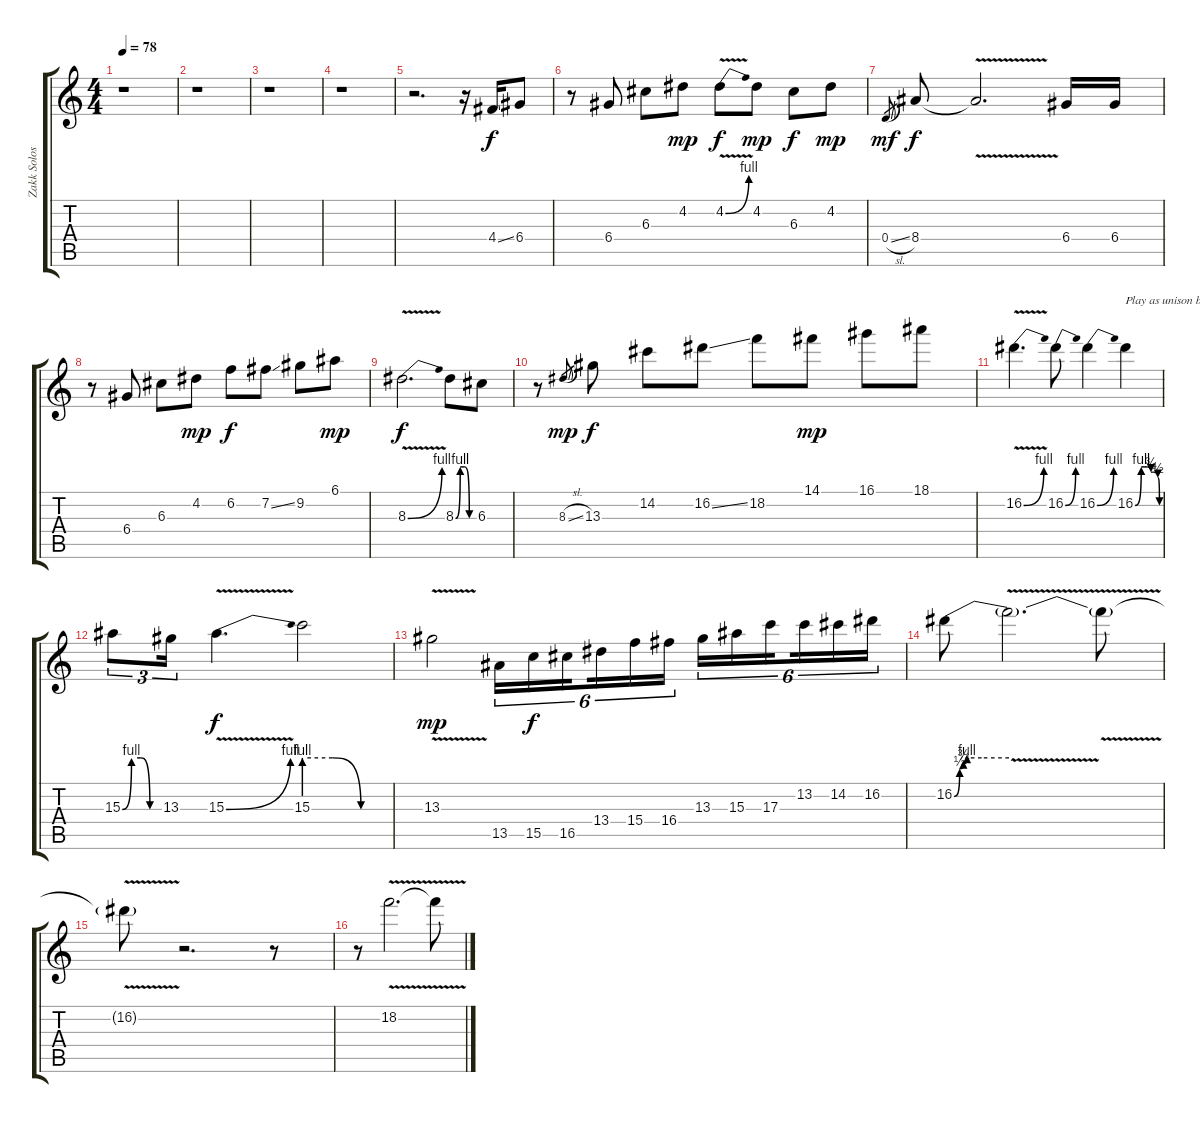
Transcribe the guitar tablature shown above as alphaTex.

\track ("Zakk Solos " "Zakk Solos") {instrument overdrivenguitar}
\staff {score tabs}
\tuning (E4 B3 G3 D3 A2 E2) {hide}
\ts (4 4)
\tempo 78
\clef g2
\ks c
r.1{dy f} |
r.1 |
r.1 |
r.1 |
r.2{d} r.16 4.4{ss}.16{balance 8} 6.4.8 |
r.8 6.4.8 6.3.8 4.2.8{dy mp} 4.2{be (bend 0 0 60 4) v}.8{dy f} 4.2.8{dy mp} 6.3.8{dy f} 4.2.8{dy mp} |
0.4{sl}.8{gr dy mf} 8.4.8{dy f} 8.4{v t}.2{d} 6.4.16 6.4.16 |
r.8 6.4.8 6.3.8 4.2.8{dy mp} 6.2.8{dy f} 7.2{ss}.8 9.2.8 6.1.8{dy mp} |
8.3{be (bend 0 0 60 4) v}.2{d dy f} 8.3{be (custom 0 0 15 4 30 4 45 0 60 0)}.8 6.3.8 |
r.8 8.3{sl}.8{gr dy mp} 13.3.8{dy f} 14.2.8 16.2{ss}.8 18.2.8 14.1.8{dy mp} 16.1.8 18.1.8 |
16.2{be (bend 0 0 60 4) v}.4{d} 16.2{be (bend 0 0 60 4)}.8 16.2{be (bend 0 0 60 4)}.4 16.2{be (custom 0 0 15 4 30 4 39 3 41 3 43 3 45 3 47 3 56 2 60 0)}.4{txt "Play as unison bend ( 1string 11th fret )"} |
15.3{be (custom 0 0 15 4 30 4 45 0 60 0)}.8{tu (3 2)} 13.3.16{tu (3 2)} 15.3{be (bend 0 0 60 4) v}.4{d dy f} 15.3{be (custom 0 4 20 4 40 0 60 0)}.2 |
13.3{v}.2{dy mp} 13.5.16{tu (6 4)} 15.5.16{tu (6 4) dy f} 16.5.16{tu (6 4) beam splitsecondary} 13.4.16{tu (6 4)} 15.4.16{tu (6 4)} 16.4.16{tu (6 4)} 13.3.16{tu (6 4)} 15.3.16{tu (6 4)} 17.3.16{tu (6 4) beam splitsecondary} 13.2.16{tu (6 4)} 14.2.16{tu (6 4)} 16.2.16{tu (6 4)} |
16.2{be (custom 0 0 6 2 10 3 14 4 30 4 60 4)}.8 16.2{v t}.2{d} 16.2{v t}.8 |
16.2{v t}.8 r.2{d} r.8 |
r.8 18.2{v}.2{d} 18.2{t}.8
